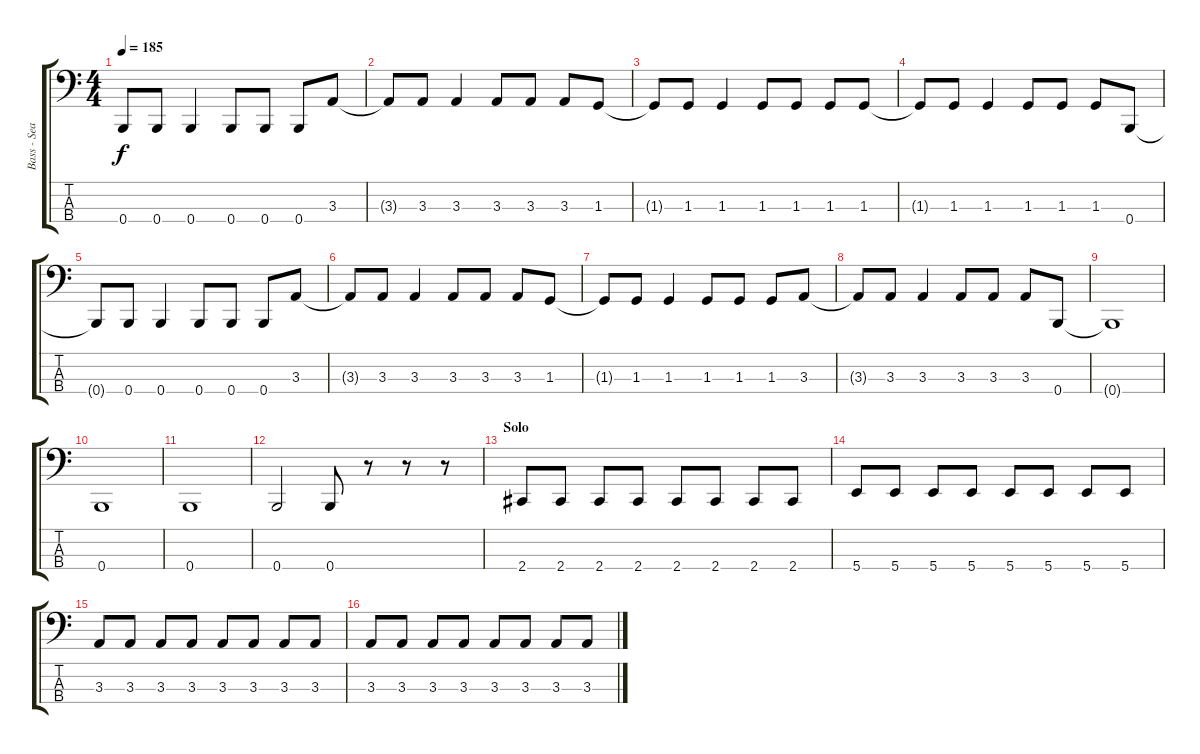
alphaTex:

\track ("Bass - Sean" "Bass - Sea") {instrument electricbasspick}
\staff {score tabs}
\tuning (E2 B1 Gb1 B0) {hide}
\ts (4 4)
\tempo 185
\clef f4
\ks c
0.4{t}.8{dy f} 0.4.8 0.4.4 0.4.8 0.4.8 0.4.8 3.3.8 |
3.3{t}.8 3.3.8 3.3.4 3.3.8 3.3.8 3.3.8 1.3.8 |
1.3{t}.8 1.3.8 1.3.4 1.3.8 1.3.8 1.3.8 1.3.8 |
1.3{t}.8 1.3.8 1.3.4 1.3.8 1.3.8 1.3.8 0.4.8 |
0.4{t}.8 0.4.8 0.4.4 0.4.8 0.4.8 0.4.8 3.3.8 |
3.3{t}.8 3.3.8 3.3.4 3.3.8 3.3.8 3.3.8 1.3.8 |
1.3{t}.8 1.3.8 1.3.4 1.3.8 1.3.8 1.3.8 3.3.8 |
3.3{t}.8 3.3.8 3.3.4 3.3.8 3.3.8 3.3.8 0.4.8 |
0.4{t}.1 |
0.4.1 |
0.4.1 |
0.4.2 0.4.8 r.8 r.8 r.8 |
\section ("" "Solo")
2.4.8 2.4.8 2.4.8 2.4.8 2.4.8 2.4.8 2.4.8 2.4.8 |
5.4.8 5.4.8 5.4.8 5.4.8 5.4.8 5.4.8 5.4.8 5.4.8 |
3.3.8 3.3.8 3.3.8 3.3.8 3.3.8 3.3.8 3.3.8 3.3.8 |
3.3.8 3.3.8 3.3.8 3.3.8 3.3.8 3.3.8 3.3.8 3.3.8
